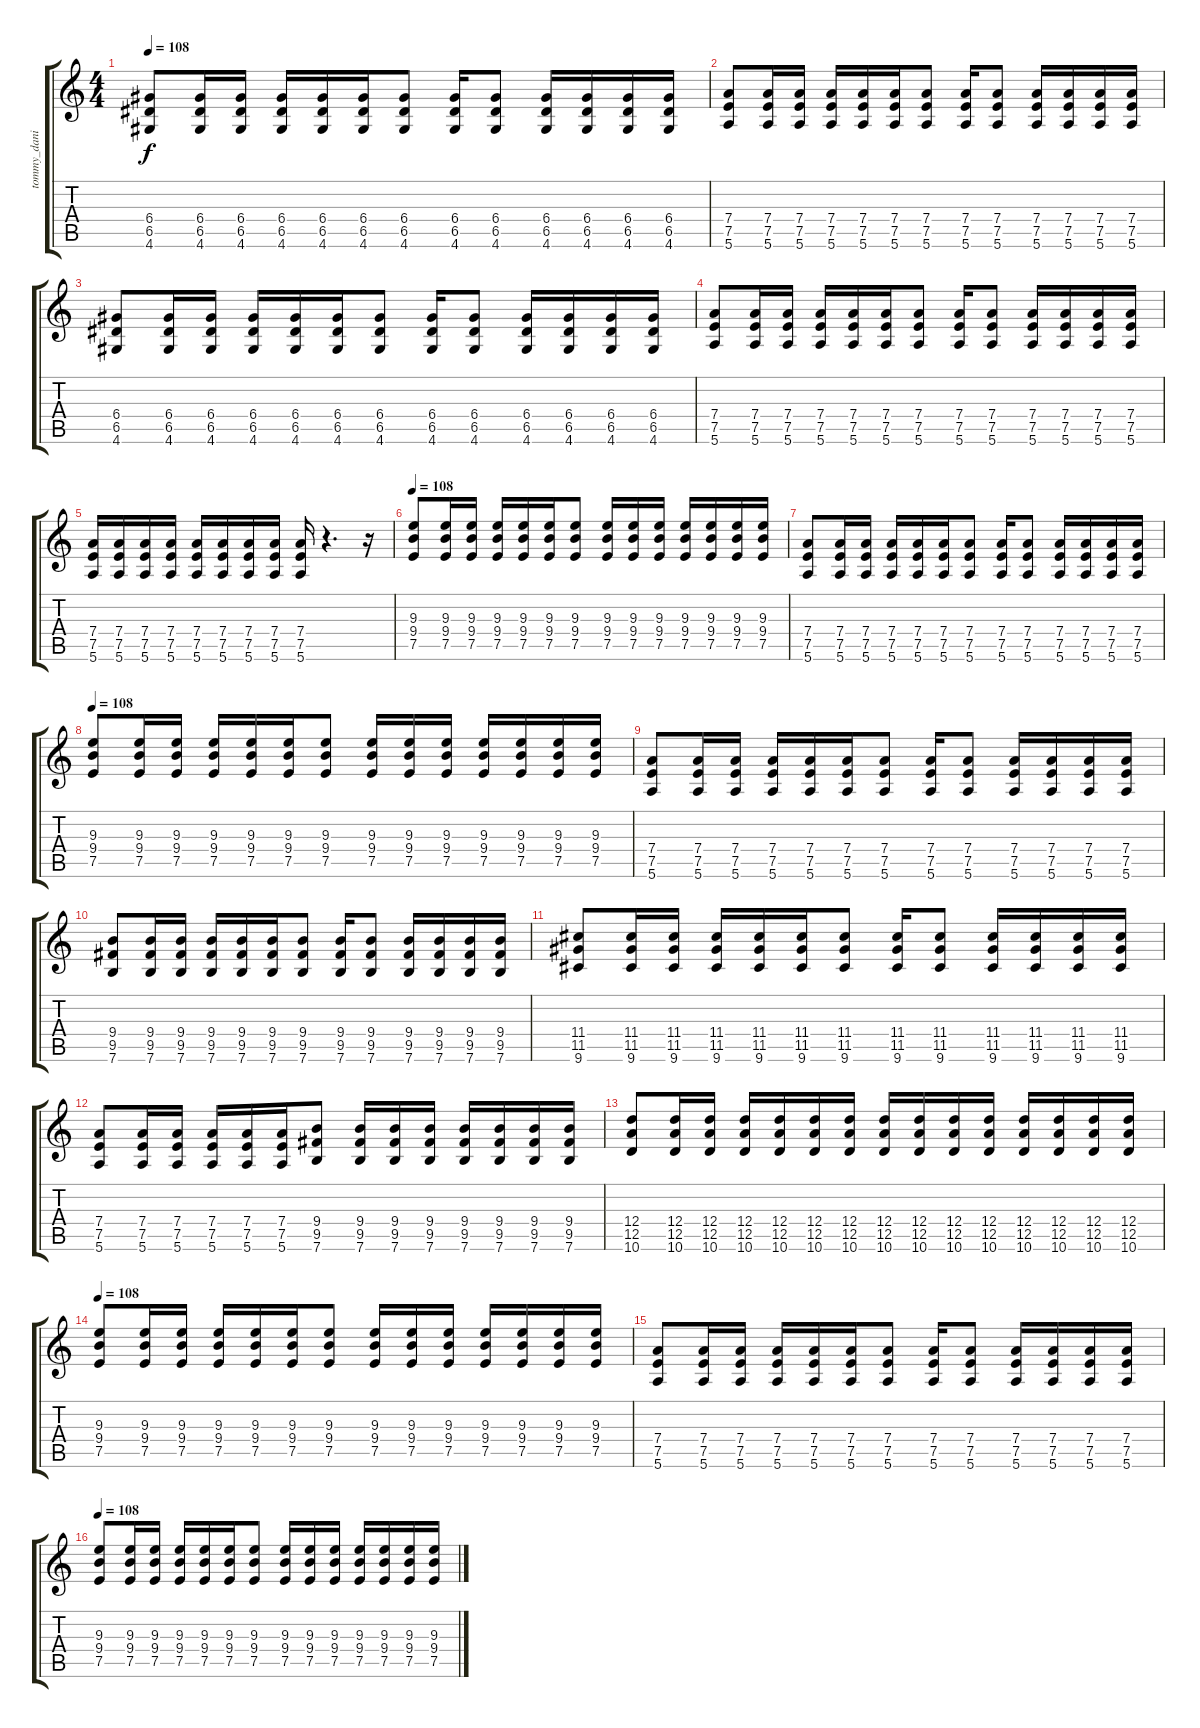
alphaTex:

\track ("tommy_dani" "tommy_dani") {instrument overdrivenguitar}
\staff {score tabs}
\tuning (E4 B3 G3 D3 A2 E2) {hide}
\ts (4 4)
\tempo 108
\clef g2
\ks c
(6.4 6.5 4.6).8{dy f} (6.4 6.5 4.6).16 (6.4 6.5 4.6).16 (6.4 6.5 4.6).16 (6.4 6.5 4.6).16 (6.4 6.5 4.6).16 (6.4 6.5 4.6).8 (6.4 6.5 4.6).16 (6.4 6.5 4.6).8 (6.4 6.5 4.6).16 (6.4 6.5 4.6).16 (6.4 6.5 4.6).16 (6.4 6.5 4.6).16 |
(7.4 7.5 5.6).8 (7.4 7.5 5.6).16 (7.4 7.5 5.6).16 (7.4 7.5 5.6).16 (7.4 7.5 5.6).16 (7.4 7.5 5.6).16 (7.4 7.5 5.6).8 (7.4 7.5 5.6).16 (7.4 7.5 5.6).8 (7.4 7.5 5.6).16 (7.4 7.5 5.6).16 (7.4 7.5 5.6).16 (7.4 7.5 5.6).16 |
(6.4 6.5 4.6).8 (6.4 6.5 4.6).16 (6.4 6.5 4.6).16 (6.4 6.5 4.6).16 (6.4 6.5 4.6).16 (6.4 6.5 4.6).16 (6.4 6.5 4.6).8 (6.4 6.5 4.6).16 (6.4 6.5 4.6).8 (6.4 6.5 4.6).16 (6.4 6.5 4.6).16 (6.4 6.5 4.6).16 (6.4 6.5 4.6).16 |
(7.4 7.5 5.6).8 (7.4 7.5 5.6).16 (7.4 7.5 5.6).16 (7.4 7.5 5.6).16 (7.4 7.5 5.6).16 (7.4 7.5 5.6).16 (7.4 7.5 5.6).8 (7.4 7.5 5.6).16 (7.4 7.5 5.6).8 (7.4 7.5 5.6).16 (7.4 7.5 5.6).16 (7.4 7.5 5.6).16 (7.4 7.5 5.6).16 |
(7.4 7.5 5.6).16 (7.4 7.5 5.6).16 (7.4 7.5 5.6).16 (7.4 7.5 5.6).16 (7.4 7.5 5.6).16 (7.4 7.5 5.6).16 (7.4 7.5 5.6).16 (7.4 7.5 5.6).16 (7.4 7.5 5.6).16 r.4{d} r.16 |
\tempo 108
(9.3 9.4 7.5).8 (9.3 9.4 7.5).16 (9.3 9.4 7.5).16 (9.3 9.4 7.5).16 (9.3 9.4 7.5).16 (9.3 9.4 7.5).16 (9.3 9.4 7.5).8 (9.3 9.4 7.5).16 (9.3 9.4 7.5).16 (9.3 9.4 7.5).16 (9.3 9.4 7.5).16 (9.3 9.4 7.5).16 (9.3 9.4 7.5).16 (9.3 9.4 7.5).16 |
(7.4 7.5 5.6).8 (7.4 7.5 5.6).16 (7.4 7.5 5.6).16 (7.4 7.5 5.6).16 (7.4 7.5 5.6).16 (7.4 7.5 5.6).16 (7.4 7.5 5.6).8 (7.4 7.5 5.6).16 (7.4 7.5 5.6).8 (7.4 7.5 5.6).16 (7.4 7.5 5.6).16 (7.4 7.5 5.6).16 (7.4 7.5 5.6).16 |
\tempo 108
(9.3 9.4 7.5).8 (9.3 9.4 7.5).16 (9.3 9.4 7.5).16 (9.3 9.4 7.5).16 (9.3 9.4 7.5).16 (9.3 9.4 7.5).16 (9.3 9.4 7.5).8 (9.3 9.4 7.5).16 (9.3 9.4 7.5).16 (9.3 9.4 7.5).16 (9.3 9.4 7.5).16 (9.3 9.4 7.5).16 (9.3 9.4 7.5).16 (9.3 9.4 7.5).16 |
(7.4 7.5 5.6).8 (7.4 7.5 5.6).16 (7.4 7.5 5.6).16 (7.4 7.5 5.6).16 (7.4 7.5 5.6).16 (7.4 7.5 5.6).16 (7.4 7.5 5.6).8 (7.4 7.5 5.6).16 (7.4 7.5 5.6).8 (7.4 7.5 5.6).16 (7.4 7.5 5.6).16 (7.4 7.5 5.6).16 (7.4 7.5 5.6).16 |
(9.4 9.5 7.6).8 (9.4 9.5 7.6).16 (9.4 9.5 7.6).16 (9.4 9.5 7.6).16 (9.4 9.5 7.6).16 (9.4 9.5 7.6).16 (9.4 9.5 7.6).8 (9.4 9.5 7.6).16 (9.4 9.5 7.6).8 (9.4 9.5 7.6).16 (9.4 9.5 7.6).16 (9.4 9.5 7.6).16 (9.4 9.5 7.6).16 |
(11.4 11.5 9.6).8 (11.4 11.5 9.6).16 (11.4 11.5 9.6).16 (11.4 11.5 9.6).16 (11.4 11.5 9.6).16 (11.4 11.5 9.6).16 (11.4 11.5 9.6).8 (11.4 11.5 9.6).16 (11.4 11.5 9.6).8 (11.4 11.5 9.6).16 (11.4 11.5 9.6).16 (11.4 11.5 9.6).16 (11.4 11.5 9.6).16 |
(7.4 7.5 5.6).8 (7.4 7.5 5.6).16 (7.4 7.5 5.6).16 (7.4 7.5 5.6).16 (7.4 7.5 5.6).16 (7.4 7.5 5.6).16 (9.4 9.5 7.6).8 (9.4 9.5 7.6).16 (9.4 9.5 7.6).16 (9.4 9.5 7.6).16 (9.4 9.5 7.6).16 (9.4 9.5 7.6).16 (9.4 9.5 7.6).16 (9.4 9.5 7.6).16 |
(12.4 12.5 10.6).8 (12.4 12.5 10.6).16 (12.4 12.5 10.6).16 (12.4 12.5 10.6).16 (12.4 12.5 10.6).16 (12.4 12.5 10.6).16 (12.4 12.5 10.6).16 (12.4 12.5 10.6).16 (12.4 12.5 10.6).16 (12.4 12.5 10.6).16 (12.4 12.5 10.6).16 (12.4 12.5 10.6).16 (12.4 12.5 10.6).16 (12.4 12.5 10.6).16 (12.4 12.5 10.6).16 |
\tempo 108
(9.3 9.4 7.5).8 (9.3 9.4 7.5).16 (9.3 9.4 7.5).16 (9.3 9.4 7.5).16 (9.3 9.4 7.5).16 (9.3 9.4 7.5).16 (9.3 9.4 7.5).8 (9.3 9.4 7.5).16 (9.3 9.4 7.5).16 (9.3 9.4 7.5).16 (9.3 9.4 7.5).16 (9.3 9.4 7.5).16 (9.3 9.4 7.5).16 (9.3 9.4 7.5).16 |
(7.4 7.5 5.6).8 (7.4 7.5 5.6).16 (7.4 7.5 5.6).16 (7.4 7.5 5.6).16 (7.4 7.5 5.6).16 (7.4 7.5 5.6).16 (7.4 7.5 5.6).8 (7.4 7.5 5.6).16 (7.4 7.5 5.6).8 (7.4 7.5 5.6).16 (7.4 7.5 5.6).16 (7.4 7.5 5.6).16 (7.4 7.5 5.6).16 |
\tempo 108
(9.3 9.4 7.5).8 (9.3 9.4 7.5).16 (9.3 9.4 7.5).16 (9.3 9.4 7.5).16 (9.3 9.4 7.5).16 (9.3 9.4 7.5).16 (9.3 9.4 7.5).8 (9.3 9.4 7.5).16 (9.3 9.4 7.5).16 (9.3 9.4 7.5).16 (9.3 9.4 7.5).16 (9.3 9.4 7.5).16 (9.3 9.4 7.5).16 (9.3 9.4 7.5).16
